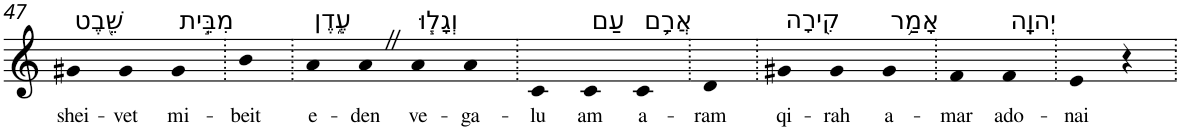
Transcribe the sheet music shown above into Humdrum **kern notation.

**kern	**text
*part1	*part1
*staff1	*staff1
*I"Piano	*
*I'Pno	*
!!LO:PB:g=z
*clefG2	*
*k[]	*
=47	=47
!LO:TX:a:t=שֵׁ֖בֶט	!
!	!LO:LY:b
4g#X	shei-
!	!LO:LY:b
4g#	-vet
!LO:TX:a:t=מִבֵּ֣ית	!
!	!LO:LY:b
4g#	mi-
=48.	=48.
!	!LO:LY:b
4b	-beit
=49.	=49.
!LO:TX:a:t=עֶ֑דֶן	!
!	!LO:LY:b
4a	e-
!	!LO:LY:b
4aZ	-den
!LO:TX:a:t=וְגָל֧וּ	!
!	!LO:LY:b
4a	ve-
!	!LO:LY:b
4a	-ga-
=50.	=50.
!	!LO:LY:b
4c	-lu
!LO:TX:a:t=עַם	!
!	!LO:LY:b
4c	am
!LO:TX:a:t=אֲרָ֛ם	!
!	!LO:LY:b
4c	a-
=51.	=51.
!	!LO:LY:b
4d	-ram
=52.	=52.
!LO:TX:a:t=קִ֖ירָה	!
!	!LO:LY:b
4g#X	qi-
!	!LO:LY:b
4g#	-rah
!LO:TX:a:t=אָמַ֥ר	!
!	!LO:LY:b
4g#	a-
=53.	=53.
!	!LO:LY:b
4f	-mar
!LO:TX:a:t=יְהוָֽה	!
!	!LO:LY:b
4f	ado-
=54.	=54.
!	!LO:LY:b
4e	-nai
4r	.
=.	=.
*-	*-
